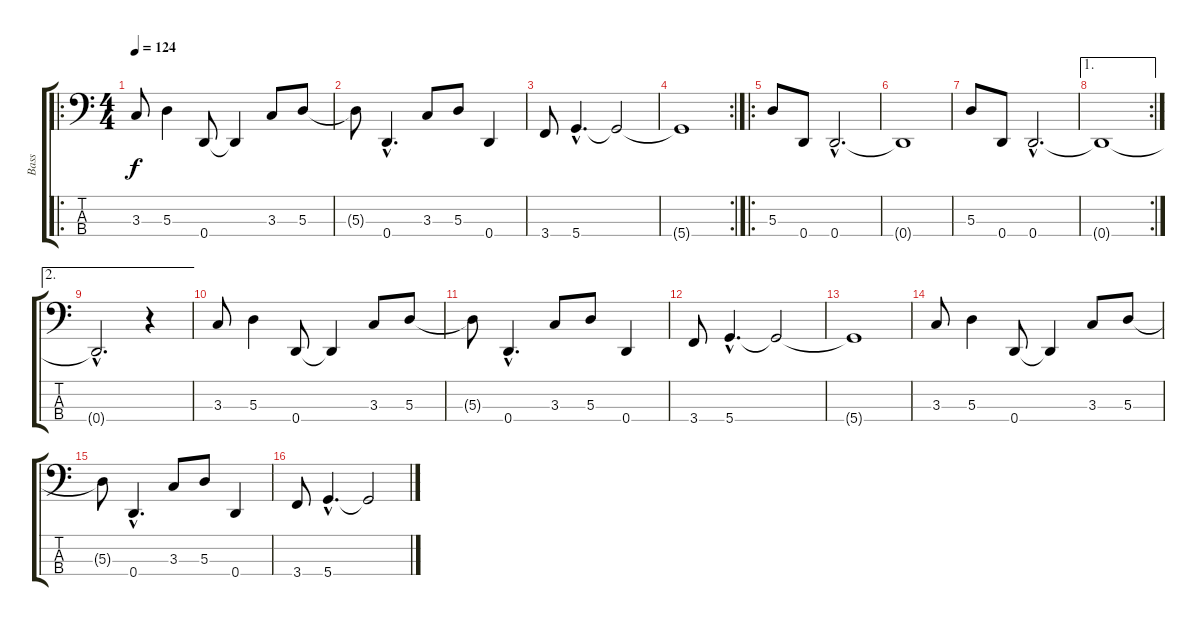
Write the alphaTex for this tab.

\track ("Bass" "Bass") {instrument electricbassfinger}
\staff {score tabs}
\tuning (G2 D2 A1 D1) {hide}
\ro
\ts (4 4)
\tempo 124
\clef f4
\ks c
3.3.8{dy f} 5.3.4 0.4.8 0.4{t}.4 3.3.8 5.3.8 |
5.3{t}.8 0.4{hac}.4{d} 3.3.8 5.3.8 0.4.4 |
3.4.8 5.4{hac}.4{d} 5.4{t}.2 |
\rc 2
5.4{t}.1 |
\ro
5.3.8 0.4.8 0.4{hac}.2{d} |
0.4{t}.1 |
5.3.8 0.4.8 0.4{hac}.2{d} |
\ae 1
\rc 2
0.4{t}.1 |
\ae 2
0.4{hac t}.2{d} r.4 |
3.3.8 5.3.4 0.4.8 0.4{t}.4 3.3.8 5.3.8 |
5.3{t}.8 0.4{hac}.4{d} 3.3.8 5.3.8 0.4.4 |
3.4.8 5.4{hac}.4{d} 5.4{t}.2 |
5.4{t}.1 |
3.3.8 5.3.4 0.4.8 0.4{t}.4 3.3.8 5.3.8 |
5.3{t}.8 0.4{hac}.4{d} 3.3.8 5.3.8 0.4.4 |
3.4.8 5.4{hac}.4{d} 5.4{t}.2
